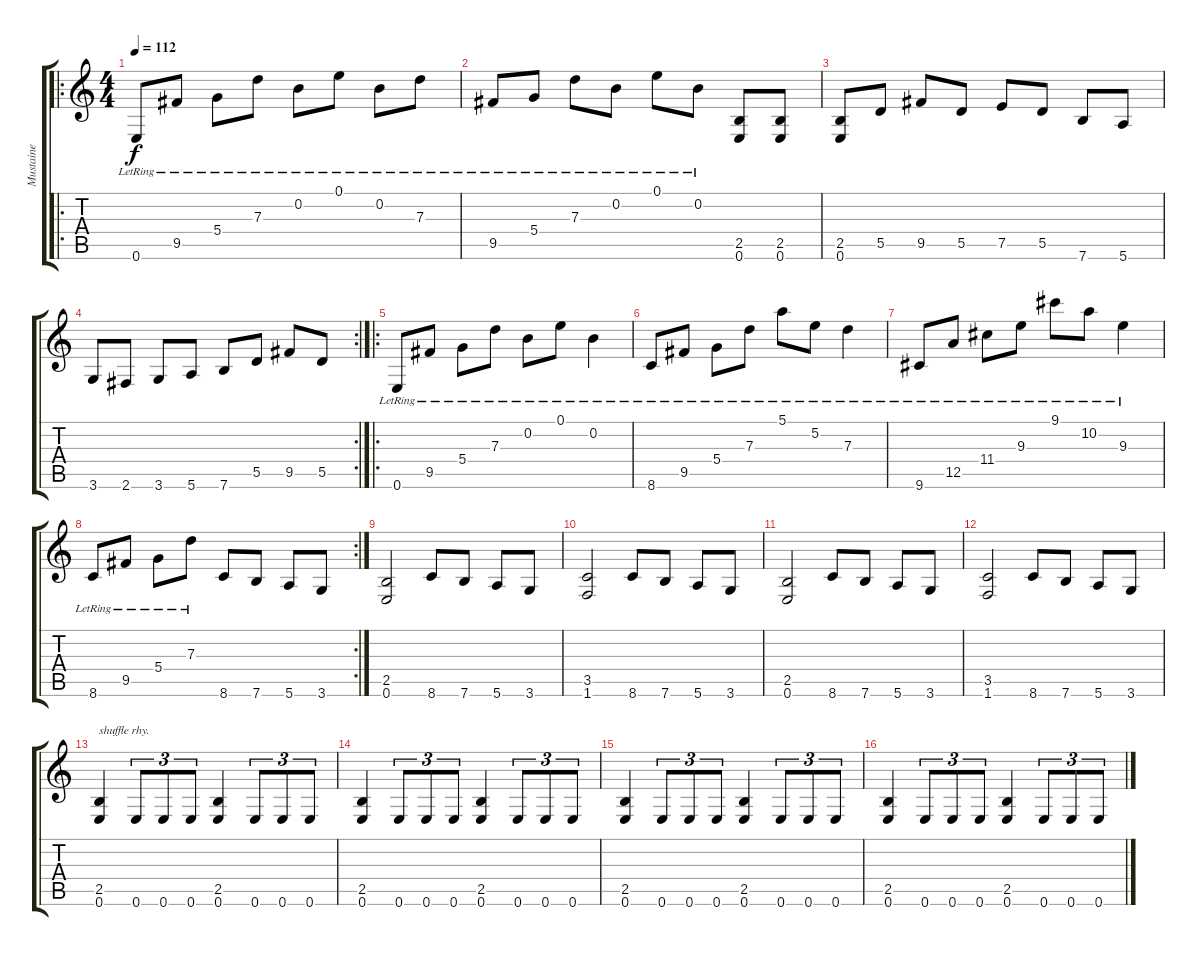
\track ("Mustaine" "Mustaine") {instrument distortionguitar}
\staff {score tabs}
\tuning (E4 B3 G3 D3 A2 E2) {hide}
\ro
\ts (4 4)
\tempo 112
\clef g2
\ks c
0.6{lr}.8{dy f instrument acousticguitarnylon} 9.5{lr}.8 5.4{lr}.8 7.3{lr}.8 0.2{lr}.8 0.1{lr}.8 0.2{lr}.8 7.3{lr}.8 |
9.5{lr}.8 5.4{lr}.8 7.3{lr}.8 0.2{lr}.8 0.1{lr}.8 0.2{lr}.8 (2.5 0.6).8{instrument distortionguitar} (2.5 0.6).8 |
(2.5 0.6).8 5.5.8 9.5.8 5.5.8 7.5.8 5.5.8 7.6.8 5.6.8 |
\rc 2
3.6.8 2.6.8 3.6.8 5.6.8 7.6.8 5.5.8 9.5.8 5.5.8 |
\ro
0.6{lr}.8{instrument acousticguitarnylon} 9.5{lr}.8 5.4{lr}.8 7.3{lr}.8 0.2{lr}.8 0.1{lr}.8 0.2{lr}.4 |
8.6{lr}.8 9.5{lr}.8 5.4{lr}.8 7.3{lr}.8 5.1{lr}.8 5.2{lr}.8 7.3{lr}.4 |
9.6{lr}.8 12.5{lr}.8 11.4{lr}.8 9.3{lr}.8 9.1{lr}.8 10.2{lr}.8 9.3{lr}.4 |
\rc 2
8.6{lr}.8 9.5{lr}.8 5.4{lr}.8 7.3{lr}.8 8.6.8{instrument distortionguitar} 7.6.8 5.6.8 3.6.8 |
(2.5 0.6).2 8.6.8 7.6.8 5.6.8 3.6.8 |
(3.5 1.6).2 8.6.8 7.6.8 5.6.8 3.6.8 |
(2.5 0.6).2 8.6.8 7.6.8 5.6.8 3.6.8 |
(3.5 1.6).2 8.6.8 7.6.8 5.6.8 3.6.8 |
(2.5 0.6).4{txt "shuffle rhy." instrument distortionguitar} 0.6.8{tu (3 2)} 0.6.8{tu (3 2)} 0.6.8{tu (3 2)} (2.5 0.6).4 0.6.8{tu (3 2)} 0.6.8{tu (3 2)} 0.6.8{tu (3 2)} |
(2.5 0.6).4 0.6.8{tu (3 2)} 0.6.8{tu (3 2)} 0.6.8{tu (3 2)} (2.5 0.6).4 0.6.8{tu (3 2)} 0.6.8{tu (3 2)} 0.6.8{tu (3 2)} |
(2.5 0.6).4 0.6.8{tu (3 2)} 0.6.8{tu (3 2)} 0.6.8{tu (3 2)} (2.5 0.6).4 0.6.8{tu (3 2)} 0.6.8{tu (3 2)} 0.6.8{tu (3 2)} |
(2.5 0.6).4 0.6.8{tu (3 2)} 0.6.8{tu (3 2)} 0.6.8{tu (3 2)} (2.5 0.6).4 0.6.8{tu (3 2)} 0.6.8{tu (3 2)} 0.6.8{tu (3 2)}
